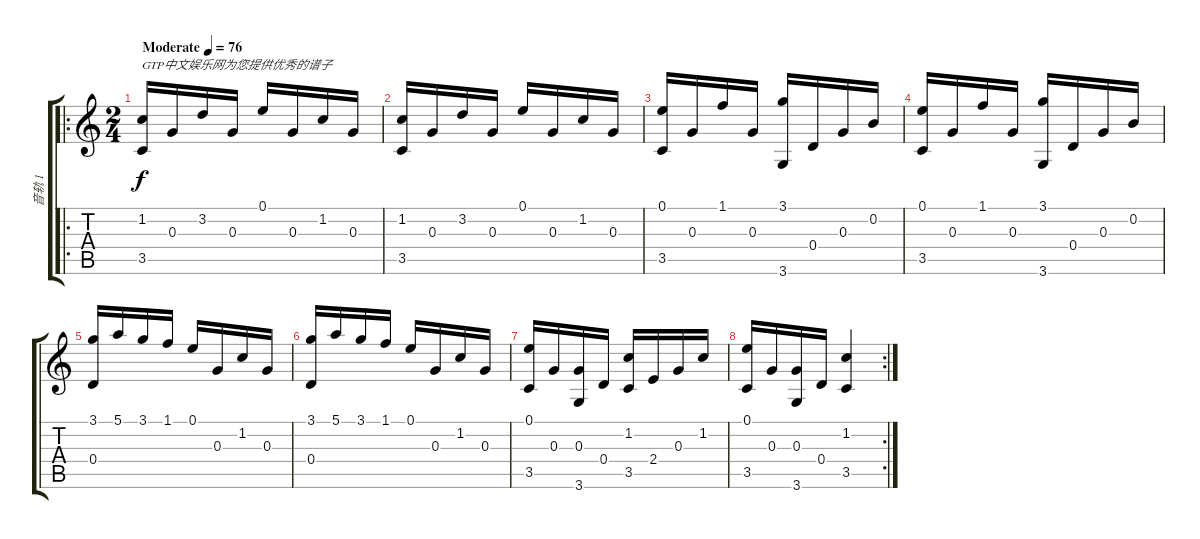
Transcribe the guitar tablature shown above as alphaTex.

\track ("音轨 1" "音轨 1") {instrument acousticguitarsteel}
\staff {score tabs}
\tuning (E4 B3 G3 D3 A2 E2) {hide}
\ro
\ts (2 4)
\tempo (76 "Moderate")
\clef g2
\ks c
(1.2 3.5).16{txt "GTP中文娱乐网为您提供优秀的谱子" dy f instrument acousticguitarsteel} 0.3.16 3.2.16 0.3.16 0.1.16{beam Up} 0.3.16{beam Up} 1.2.16{beam Up} 0.3.16{beam Up} |
(1.2 3.5).16 0.3.16 3.2.16 0.3.16 0.1.16{beam Up} 0.3.16{beam Up} 1.2.16{beam Up} 0.3.16{beam Up} |
(0.1 3.5).16 0.3.16 1.1.16 0.3.16 (3.1 3.6).16 0.4.16 0.3.16 0.2.16 |
(0.1 3.5).16 0.3.16 1.1.16 0.3.16 (3.1 3.6).16 0.4.16 0.3.16 0.2.16 |
(3.1 0.4).16{beam Up} 5.1.16{beam Up} 3.1.16{beam Up} 1.1.16{beam Up} 0.1.16{beam Up} 0.3.16{beam Up} 1.2.16{beam Up} 0.3.16{beam Up} |
(3.1 0.4).16{beam Up} 5.1.16{beam Up} 3.1.16{beam Up} 1.1.16{beam Up} 0.1.16{beam Up} 0.3.16{beam Up} 1.2.16{beam Up} 0.3.16{beam Up} |
(0.1 3.5).16 0.3.16 (0.3 3.6).16 0.4.16 (1.2 3.5).16 2.4.16 0.3.16 1.2.16 |
\rc 2
(0.1 3.5).16 0.3.16 (0.3 3.6).16 0.4.16 (1.2 3.5).4
